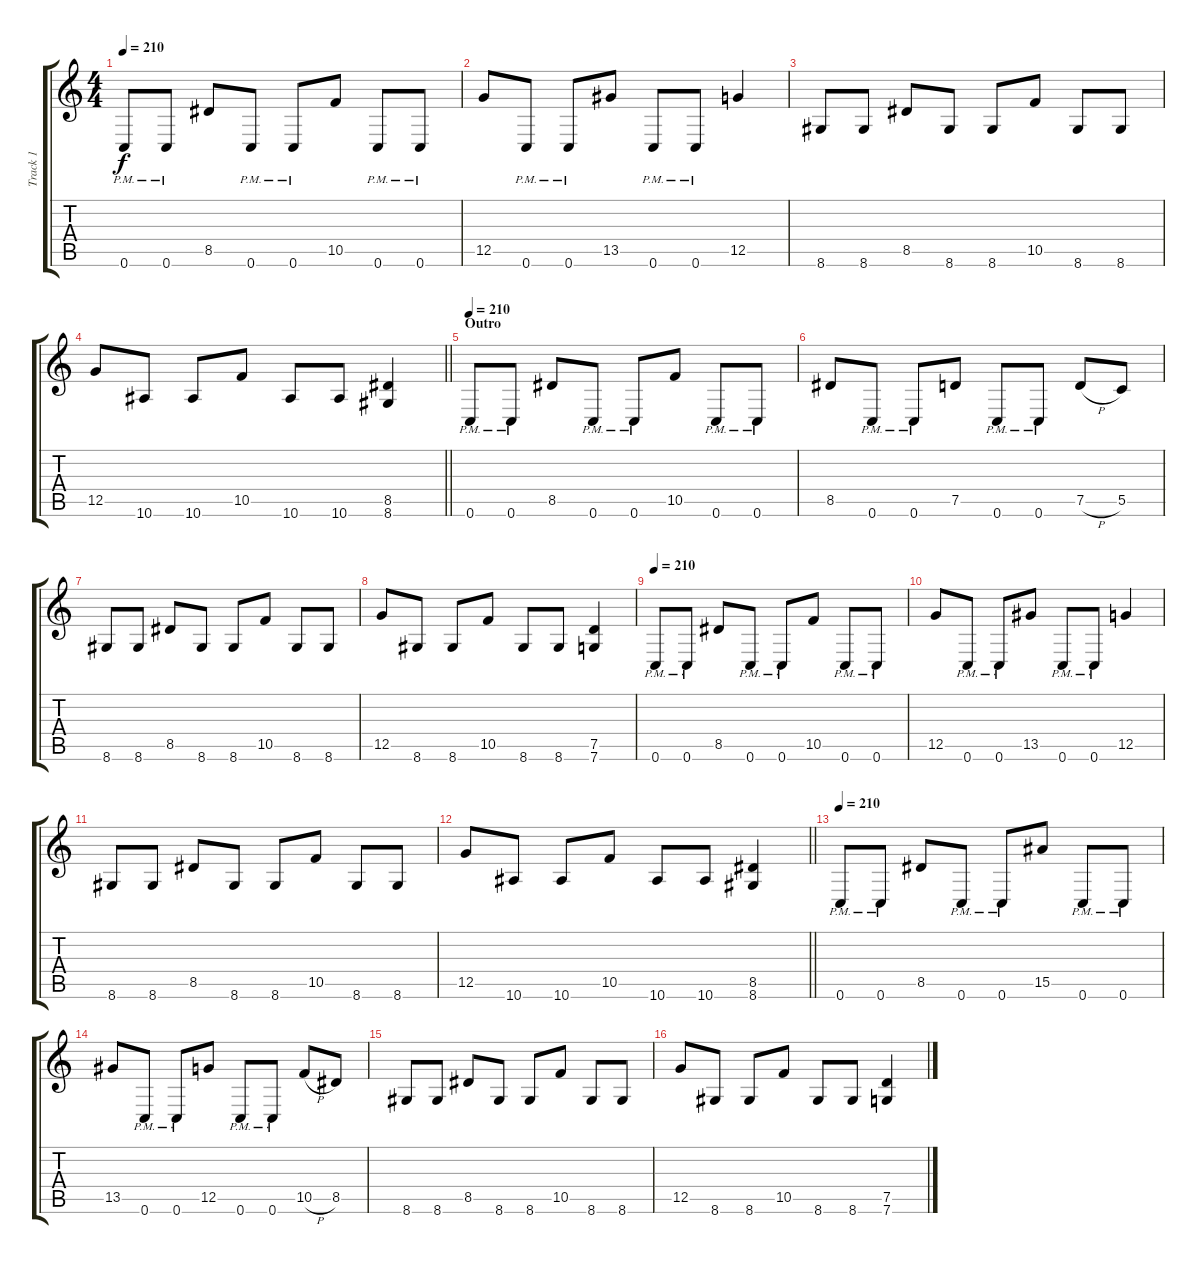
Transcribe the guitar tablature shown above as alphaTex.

\track ("Track 1" "Track 1") {instrument distortionguitar}
\staff {score tabs}
\tuning (D4 A3 F3 C3 G2 C2) {hide}
\ts (4 4)
\tempo 210
\clef g2
\ks c
0.6{pm}.8{dy f} 0.6{pm}.8 8.5.8 0.6{pm}.8 0.6{pm}.8 10.5.8 0.6{pm}.8 0.6{pm}.8 |
12.5.8 0.6{pm}.8 0.6{pm}.8 13.5.8 0.6{pm}.8 0.6{pm}.8 12.5.4 |
8.6.8 8.6.8 8.5.8 8.6.8 8.6.8 10.5.8 8.6.8 8.6.8 |
\barLineRight lightlight
12.5.8 10.6.8 10.6.8 10.5.8 10.6.8 10.6.8 (8.5 8.6).4 |
\section ("" "Outro")
\tempo 210
0.6{pm}.8 0.6{pm}.8 8.5.8 0.6{pm}.8 0.6{pm}.8 10.5.8 0.6{pm}.8 0.6{pm}.8 |
8.5.8 0.6{pm}.8 0.6{pm}.8 7.5.8 0.6{pm}.8 0.6{pm}.8 7.5{h}.8 5.5.8 |
8.6.8 8.6.8 8.5.8 8.6.8 8.6.8 10.5.8 8.6.8 8.6.8 |
12.5.8 8.6.8 8.6.8 10.5.8 8.6.8 8.6.8 (7.5 7.6).4 |
\tempo 210
0.6{pm}.8 0.6{pm}.8 8.5.8 0.6{pm}.8 0.6{pm}.8 10.5.8 0.6{pm}.8 0.6{pm}.8 |
12.5.8 0.6{pm}.8 0.6{pm}.8 13.5.8 0.6{pm}.8 0.6{pm}.8 12.5.4 |
8.6.8 8.6.8 8.5.8 8.6.8 8.6.8 10.5.8 8.6.8 8.6.8 |
\barLineRight lightlight
12.5.8 10.6.8 10.6.8 10.5.8 10.6.8 10.6.8 (8.5 8.6).4 |
\tempo 210
0.6{pm}.8 0.6{pm}.8 8.5.8 0.6{pm}.8 0.6{pm}.8 15.5.8 0.6{pm}.8 0.6{pm}.8 |
13.5.8 0.6{pm}.8 0.6{pm}.8 12.5.8 0.6{pm}.8 0.6{pm}.8 10.5{h}.8 8.5.8 |
8.6.8 8.6.8 8.5.8 8.6.8 8.6.8 10.5.8 8.6.8 8.6.8 |
12.5.8 8.6.8 8.6.8 10.5.8 8.6.8 8.6.8 (7.5 7.6).4
